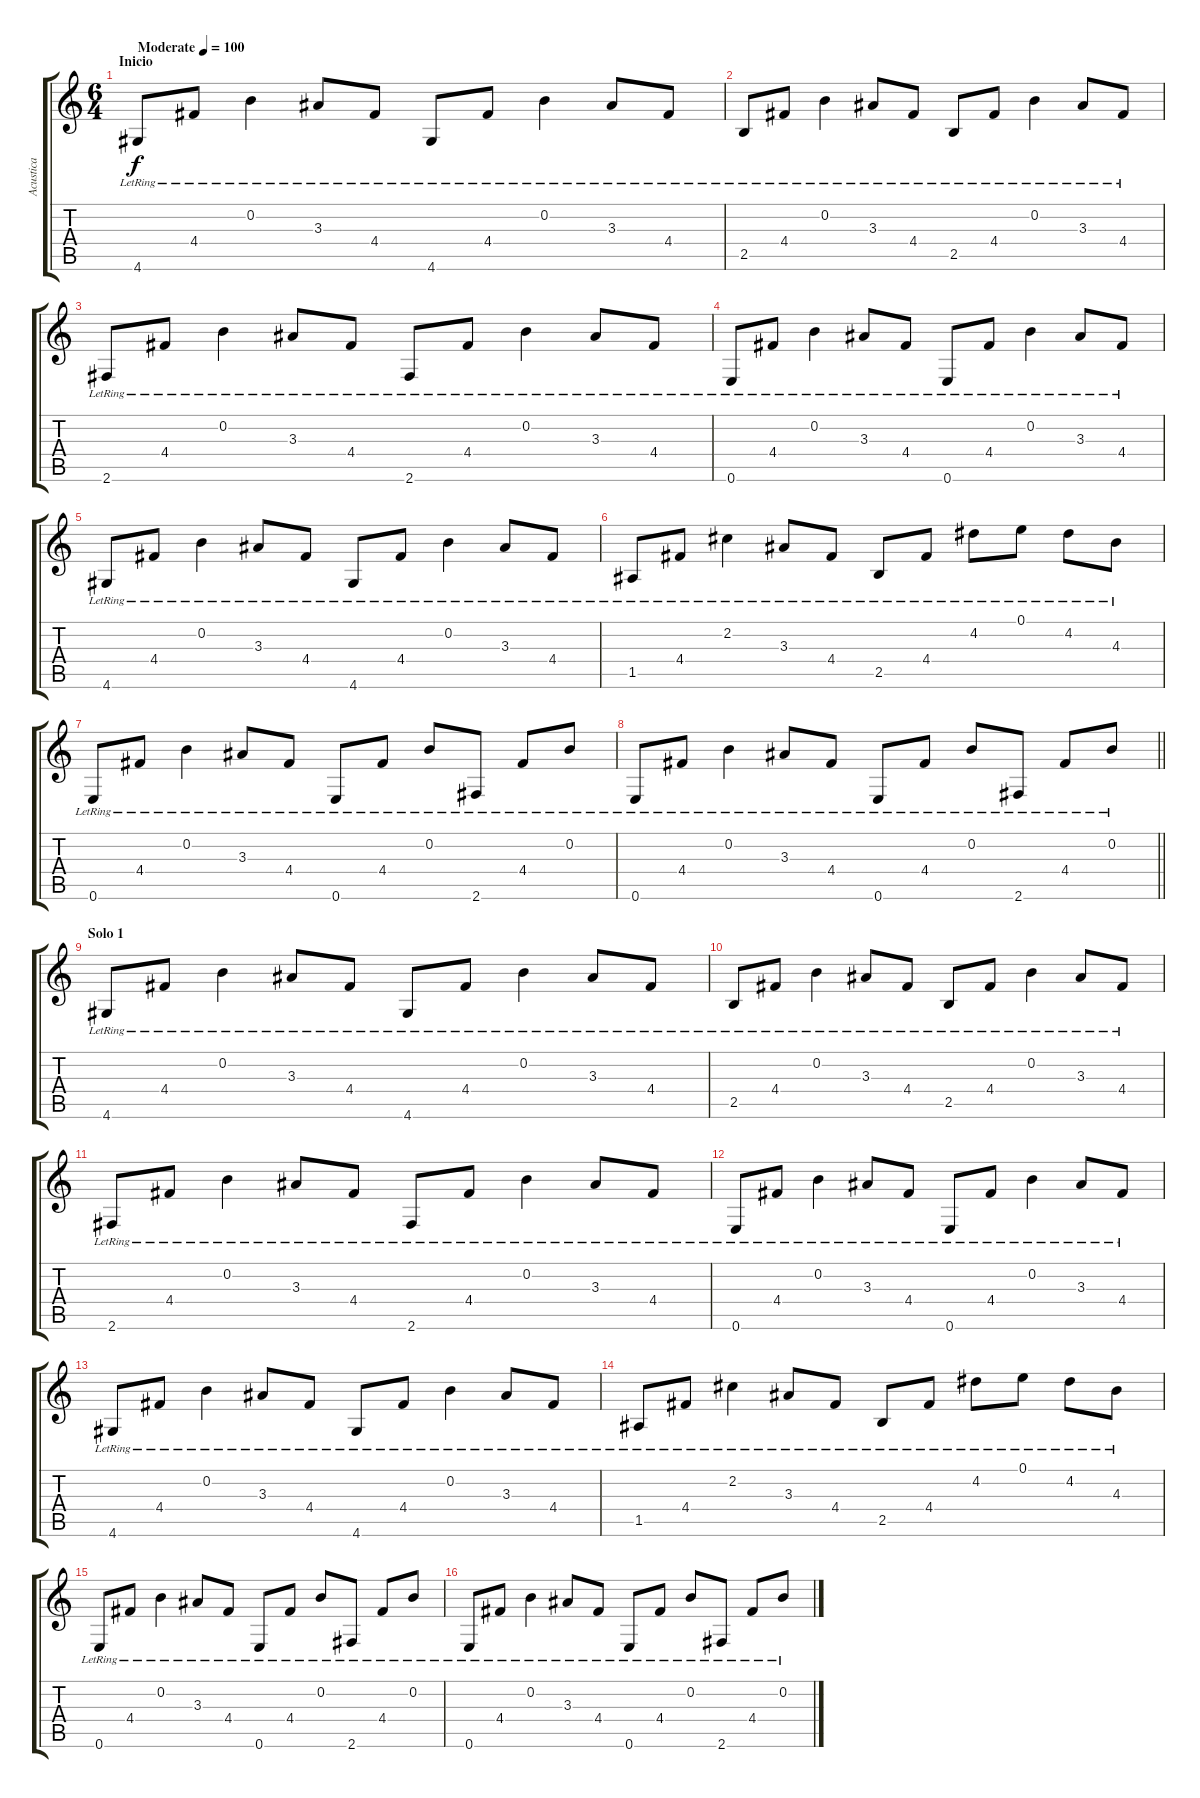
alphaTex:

\track ("Acustica" "Acustica") {instrument acousticguitarsteel}
\staff {score tabs}
\tuning (E4 B3 G3 D3 A2 E2) {hide}
\ts (6 4)
\section ("" "Inicio")
\tempo (100 "Moderate")
\clef g2
\ks c
4.6{lr}.8{dy f instrument acousticguitarsteel} 4.4{lr}.8 0.2{lr}.4 3.3{lr}.8 4.4{lr}.8 4.6{lr}.8 4.4{lr}.8 0.2{lr}.4 3.3{lr}.8 4.4{lr}.8 |
2.5{lr}.8 4.4{lr}.8 0.2{lr}.4 3.3{lr}.8 4.4{lr}.8 2.5{lr}.8 4.4{lr}.8 0.2{lr}.4 3.3{lr}.8 4.4{lr}.8 |
2.6{lr}.8 4.4{lr}.8 0.2{lr}.4 3.3{lr}.8 4.4{lr}.8 2.6{lr}.8 4.4{lr}.8 0.2{lr}.4 3.3{lr}.8 4.4{lr}.8 |
0.6{lr}.8 4.4{lr}.8 0.2{lr}.4 3.3{lr}.8 4.4{lr}.8 0.6{lr}.8 4.4{lr}.8 0.2{lr}.4 3.3{lr}.8 4.4{lr}.8 |
4.6{lr}.8 4.4{lr}.8 0.2{lr}.4 3.3{lr}.8 4.4{lr}.8 4.6{lr}.8 4.4{lr}.8 0.2{lr}.4 3.3{lr}.8 4.4{lr}.8 |
1.5{lr}.8 4.4{lr}.8 2.2{lr}.4 3.3{lr}.8 4.4{lr}.8 2.5{lr}.8 4.4{lr}.8 4.2{lr}.8 0.1{lr}.8 4.2{lr}.8 4.3{lr}.8 |
0.6{lr}.8 4.4{lr}.8 0.2{lr}.4 3.3{lr}.8 4.4{lr}.8 0.6{lr}.8 4.4{lr}.8 0.2{lr}.8 2.6{lr}.8 4.4{lr}.8 0.2{lr}.8 |
\barLineRight lightlight
0.6{lr}.8 4.4{lr}.8 0.2{lr}.4 3.3{lr}.8 4.4{lr}.8 0.6{lr}.8 4.4{lr}.8 0.2{lr}.8 2.6{lr}.8 4.4{lr}.8 0.2{lr}.8 |
\section ("" "Solo 1")
4.6{lr}.8 4.4{lr}.8 0.2{lr}.4 3.3{lr}.8 4.4{lr}.8 4.6{lr}.8 4.4{lr}.8 0.2{lr}.4 3.3{lr}.8 4.4{lr}.8 |
2.5{lr}.8 4.4{lr}.8 0.2{lr}.4 3.3{lr}.8 4.4{lr}.8 2.5{lr}.8 4.4{lr}.8 0.2{lr}.4 3.3{lr}.8 4.4{lr}.8 |
2.6{lr}.8 4.4{lr}.8 0.2{lr}.4 3.3{lr}.8 4.4{lr}.8 2.6{lr}.8 4.4{lr}.8 0.2{lr}.4 3.3{lr}.8 4.4{lr}.8 |
0.6{lr}.8 4.4{lr}.8 0.2{lr}.4 3.3{lr}.8 4.4{lr}.8 0.6{lr}.8 4.4{lr}.8 0.2{lr}.4 3.3{lr}.8 4.4{lr}.8 |
4.6{lr}.8 4.4{lr}.8 0.2{lr}.4 3.3{lr}.8 4.4{lr}.8 4.6{lr}.8 4.4{lr}.8 0.2{lr}.4 3.3{lr}.8 4.4{lr}.8 |
1.5{lr}.8 4.4{lr}.8 2.2{lr}.4 3.3{lr}.8 4.4{lr}.8 2.5{lr}.8 4.4{lr}.8 4.2{lr}.8 0.1{lr}.8 4.2{lr}.8 4.3{lr}.8 |
0.6{lr}.8 4.4{lr}.8 0.2{lr}.4 3.3{lr}.8 4.4{lr}.8 0.6{lr}.8 4.4{lr}.8 0.2{lr}.8 2.6{lr}.8 4.4{lr}.8 0.2{lr}.8 |
0.6{lr}.8 4.4{lr}.8 0.2{lr}.4 3.3{lr}.8 4.4{lr}.8 0.6{lr}.8 4.4{lr}.8 0.2{lr}.8 2.6{lr}.8 4.4{lr}.8 0.2{lr}.8
